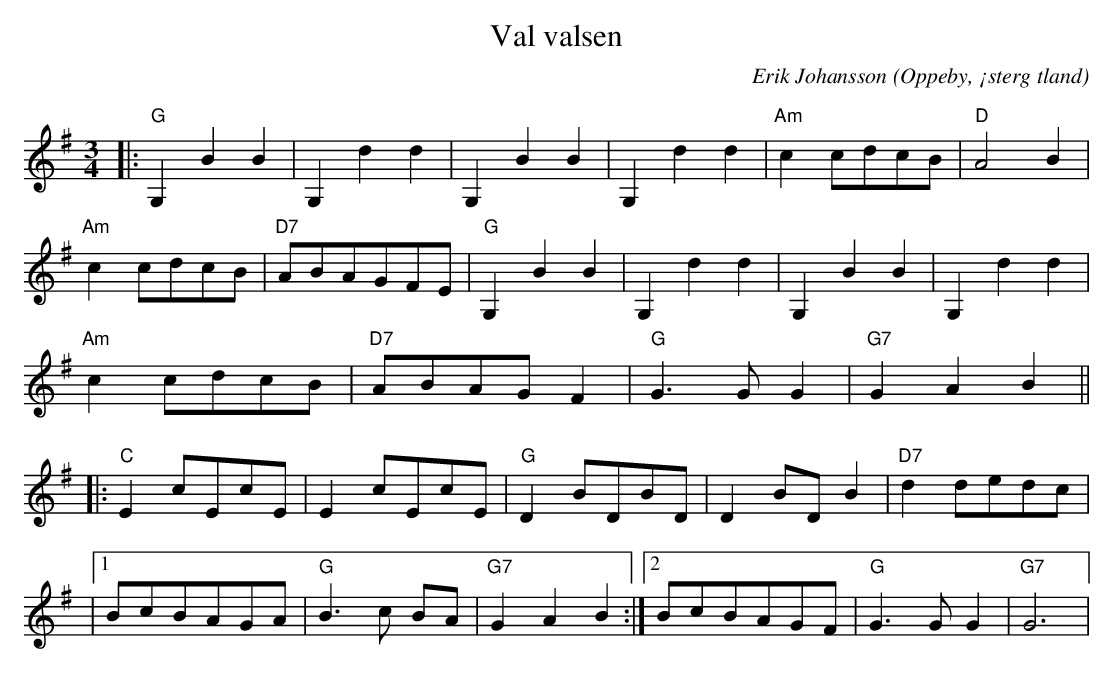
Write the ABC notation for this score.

X:1
T:Val valsen
C:Erik Johansson
O:Oppeby, ¡sterg tland
Q:140
M:3/4
L:1/8
K:G
|:"G"G,2B2B2|G,2d2d2 |G,2B2B2|G,2d2d2 |"Am" c2 cdcB| "D" A4 B2 |
 "Am" c2 cdcB |"D7" ABAGFE |"G"G,2B2B2|G,2d2d2 |G,2B2B2|G,2d2d2 |
"Am" c2 cdcB| "D7" ABAGF2 | "G" G3 G G2 |"G7" G2A2B2 ||
|:"C"E2 cEcE |E2 cEcE|"G" D2 BDBD |D2 BD B2 |"D7"d2 dedc|
|1 BcBAGA|"G"B3 c BA|"G7" G2A2B2:|2 BcBAGF|"G" G3 G G2| "G7" G6 |
